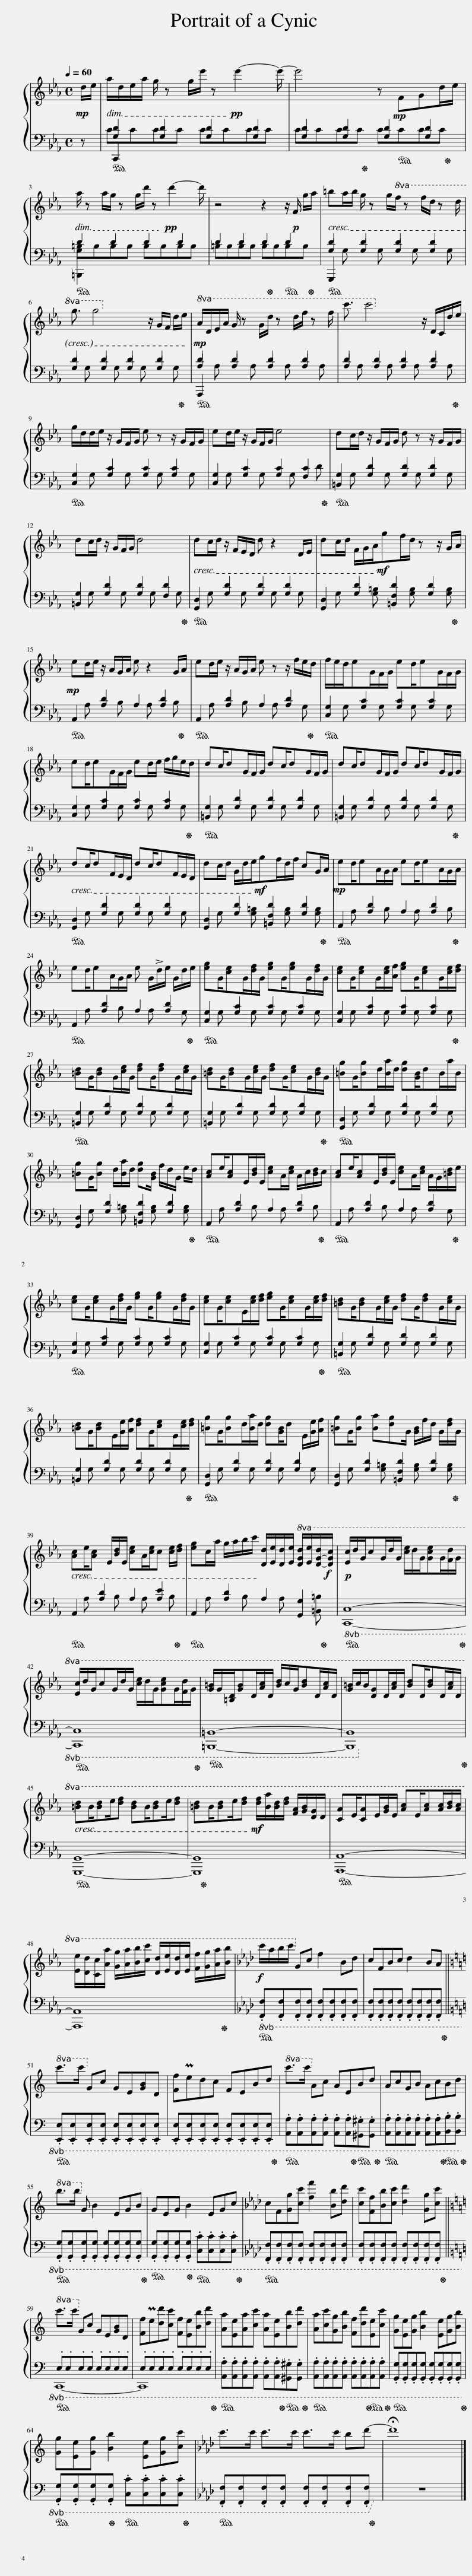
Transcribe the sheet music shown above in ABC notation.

X:1
%%score { 1 | ( 2 3 4 ) }
L:1/8
Q:1/4=60
M:4/4
I:linebreak $
K:Eb
V:1 treble
V:2 bass
V:3 bass
V:4 bass
V:1
!mp! d/e/ | a/d/e/a/ g/ z g/e'/ z!pp! e'2- e'/- | e'4 z!mp! FGd/e/ |$ a/ z a/g/ z g/d'/ z!pp! d'2- d'/ | z4 z2 z/!p! F/ g/a/ | %5
 =ba/b/ g/ z g/!8va(!f'/ z f'/d'/ z d'/ |$ g'3/2 g'4!8va)! z/ G/F/ d/e/ |!mp!!8va(! a/d/e/a/ g/ z g/d'/ z d'/f'/ z f'/ | c''3/2 c''4!8va)! z/ D/C/d/e/ |$ g/d/d/e/ z/ G/F/G/ e z z/ G/F/G/ | %10
 ed/e/ z/ G/F/G/ e4 | dc/d/ z/ G/F/G/ d z z/ G/F/G/ |$ dc/d/ z/ G/F/G/ d4 | dc/d/ z/ F/E/D/ d z2 D/E/ | dc/d/ F/G/A/!mf!gf/d/ z z/ G/A/ |$ %15
!mp! ed/e/ z/ A/G/A/ e z2 G/A/ | ed/e/ z/ A/G/A/ e z z/ f/e/d/ | f/e/d/eG/F/G/ ed/eG/F/G/ |$ ed/eG/F/G/ ed/e/ f/g/e/d/ | dc/dG/F/G/ dc/dG/F/G/ | %20
 dc/dG/F/G/ dc/dG/F/G/ |$ dc/dF/E/D/ dc/dF/E/D/ | dc/d/ G/d/e/!mf!gf/d/f/ cG/A/ |!mp! ed/eA/G/A/ ed/eA/G/A/ |$ ed/eA/G/A/ e G/!>!d/e/ G/d/e/ | %25
 [eg]G/[ce]G/[df]/G/ [eg]G/[eg]G/[df]/G/ | [ce]G/[ce]G/[ce]/[Af]/ [eg]G/[ce]G/[ce]/[df]/ |$ [=Bd]G/[Bd]G/[ce]/G/ [df]G/[df]G/[ce]/G/ | [=Bd]G/[Bd]G/[ce]/G/ [df]G/[ce]G/[Bd]/G/ | [=Bg]G/[Bg]d/[Ba]/d/ [dg][GB]/dB/a/B/ |$ %30
 [=Bg]G/[Bg] d/[Ba]/d/ [dg][GB]/ f/d/G/ e/d/ | [Ac]e/[Ac]E/[Bd]/E/ [ce]A/[ce]/ A/c/[Bd]/c/ | [Ac]e/[Ac]E/[Bd]/E/ [ce]A/[ce]/ A/G/[=Bd]/e/ |$ [ce]G/[ce]G/[df]/G/ [eg]G/[eg]G/[df]/G/ | [ce]G/[ce]E/[ce]/[df]/ [eg]G/[ce]G/[ce]/[df]/ | %35
 [=Bd]G/[Bd]G/[ce]/G/ [df]G/[df]G/[ce]/G/ |$ [=Bd]G/[Bd]E/[Ge]/[Af]/ [df]G/[ce]E/[ce]/[df]/ | [=Bg]G/[Bg]d/[Ba]/d/ [dg][GB]/d E/[Ge]/[Af]/ | [=Bg]G/[Bg] [Ba][dg]G/ [GB]/f/d/ G/[df]/G/ |$ [Ac]e/[Ac] E/[Bd]/E/ [ce]A/[ce]/c [ce]/[df]/ | %40
 [eg]c/a/ g/a/b/c'/ [Dd]/[Ee]/[Dd]/[Ee]/!8va(! [dgd']/[ee']/[d-g-d']/!f![dgc']/ |!p! [ec']/d'/g/c'g/d'/g/ [c'e']/d'/g/[gc'e']g/[fd']/g/ |$ [ec']/d'/g/c'g/d'/g/ [c'e']/d'/g/[gc'e']g/[fd']/g/ | [g=b]/g/[=Bd]/[gb]d/[ac']/d/ [bd']/c'/g/[bd']d/[ac']/d/ | [g=b]/c'/b/[dg]d/[ac']/d/ [bd']d/[bd']d/[ac']/d/ |$ %45
 [=bd']b/[bd']e'/[d'f'] [bd']b/[bd']e'/[d'f'] | [=bd']b/[bd']e'/[d'f']!mf! [d'f']/[ba']/[bd']/[d'f']/ [fa]/[gb]/[dg]/d/ | [ca]e/[ca]e/[gb]/e/ [ac']e/[ac'][ac']/[bd']/[ac']/ |$ [ee']/[dd']/[cc']/[aa']/ [gg']/[aa']/[bb']/[c'c'']/ [dd']/[ee']/[dd']/[ee']/ [ff']/[gg']/[aa']/[bb']/ |[K:Ab]!f! c''/a'/b'/c''/!8va)! Gc f2 Bd | %50
 cFBc d2 BA ||$[K:C]!8va(! c''>c''!8va)! Gc GE[GB]D | [Ff]Pedc FEBd |!8va(! c''>c''!8va)! Ac AEBd | AcGB AcBd |$ %55
!8va(! b'>b'!8va)! G B2 EGB | GEG B2 EGc |[K:Ab] cF[Gg][cc'] [ff']2 [Bb][dd'] | [cc'][Ff][Bb][cc'] [dd']2 [Gg][cc'] ||$[K:C]!8va(! c''>c''!8va)! Gc GE[GB]D | %60
 [Ff]Pe[dd'][cc'] [Ff][Ee][Bb][dd'] | [Aa][Ee][Aa][cc'] [Aa][Ee][Bb][dd'] | [Aa][cc'][Gg][Bb] [Ff][dd'][Ee][cc'] | [Gg][Ee][Gg] [Bb]2 [Ee][Gg][Bb] |$ [Gg][Ee][Gg] [Bb]2 [Ee][Gg][cc'] | %65
[K:Ab] c'>c' c'>c' c'>c' bd'- | !fermata!d'8 |] %67
V:2
 z |!ped! [G,D]2 [G,D]2 [G,D]2 [G,D]2 | [G,D]2 [G,D]2!ped-up! [G,D]2!ped! [G,D]2!ped-up! |$!ped! D2 D2 D2 D2 | D2 D2 D2!ped! D2!ped-up! | %5
!ped! D2 D2 D2!ped-up! D2 |$ D2 D2 D2 D2 |!ped! D2 D2 D2 D2!ped-up! | D2 D2 D2 D2 |$!ped! [C,G,]2 [G,C]2 [G,C]2 [G,C]2!ped-up! | %10
 [C,G,]2 [G,C]2 [G,C]2 [F,C]2 |!ped! [=B,,G,]2 [G,D]2 [G,D]2 [G,D]2!ped-up! |$ [=B,,G,]2 [G,D]2 [G,D]2 [F,D]2 |!ped! [G,,D,]2 [G,D]2 [G,D]2 [G,D]2!ped-up! | [G,,D,]2 [G,D]2 [=B,,F,D]2 [G,D]2 |$ %15
!ped! A,,2 [A,D]2 A,2 [A,D]2!ped-up! |!ped! A,,2 [A,D]2 A,2 [A,D]2!ped-up! |!ped! [C,G,]2 [G,C]2 [G,C]2 [G,C]2!ped-up! |$ [C,G,]2 [G,C]2 [G,C]2 [G,C]2 |!ped! [=B,,G,]2 [G,D]2 [G,D]2 [G,D]2!ped-up! | %20
 [=B,,G,]2 [G,D]2 [G,D]2 [G,D]2 |$!ped! [G,,D,]2 [G,D]2 [G,D]2 [G,D]2!ped-up! | [G,,D,]2 [G,D]2 [=B,,F,D]2 [G,D]2 |!ped! A,,2 [A,D]2 A,2 [A,D]2!ped-up! |$!ped! A,,2 [A,D]2 A,2 [A,D]2!ped-up! | %25
!ped! [C,G,]2 [G,C]2 [G,C]2 [G,C]2!ped-up! | [C,G,]2 [G,C]2 [G,C]2 [G,C]2 |$!ped! [=B,,G,]2 [G,D]2 [G,D]2 [G,D]2!ped-up! | [=B,,G,]2 [G,D]2 [G,D]2 [G,D]2 |!ped! [G,,D,]2 [G,D]2 [G,D]2 [G,D]2!ped-up! |$ %30
 [G,,D,]2 [G,D]2 [=B,,F,D]2 [G,D]2 |!ped! A,,2 [A,D]2 A,2 [A,D]2!ped-up! |!ped! A,,2 [A,D]2 A,2 [A,D]2!ped-up! |$!ped! [C,G,]2 [G,C]2 [G,C]2 [G,C]2!ped-up! | [C,G,]2 [G,C]2 [G,C]2 [G,C]2 | %35
!ped! [=B,,G,]2 [G,D]2 [G,D]2 [G,D]2!ped-up! |$ [=B,,G,]2 [G,D]2 [G,D]2 [G,D]2 |!ped! [G,,D,]2 [G,D]2 [G,D]2 [G,D]2!ped-up! | [G,,D,]2 [G,D]2 [=B,,F,D]2 [G,D]2 |$!ped! A,,2 [A,D]2 A,2 [A,E]2!ped-up! | %40
!ped! A,,2 [A,D]2 A,2 [G,,G,]2!ped-up! |!ped!!8vb(! [C,,,C,,]8-!ped-up! |$!ped! [C,,,C,,]8!ped-up! |!ped! [=B,,,,=B,,,]8-!ped-up! | [B,,,,B,,,]8!8vb)! |$ %45
!ped! [G,,,G,,]8-!ped-up! | [G,,,G,,]8 |!ped! [A,,,A,,]8-!ped-up! |$ [A,,,A,,]8 |[K:Ab]!ped!!8vb(! .[F,,,F,,].[F,,,F,,].[F,,,F,,].[F,,,F,,] .[F,,,F,,].[F,,,F,,].[F,,,F,,].[F,,,F,,]!ped-up! | %50
 .[F,,,F,,].[F,,,F,,].[F,,,F,,].[F,,,F,,] .[F,,,F,,].[F,,,F,,].[F,,,F,,].[F,,,F,,] ||$[K:C]!ped! .[E,,,E,,].[E,,,E,,].[E,,,E,,].[E,,,E,,] .[E,,,E,,].[E,,,E,,].[E,,,E,,].[E,,,E,,]!ped-up! | .[E,,,E,,].[E,,,E,,].[E,,,E,,].[E,,,E,,] .[E,,,E,,].[E,,,E,,].[E,,,E,,].[E,,,E,,] |!ped! .[A,,,A,,].[A,,,A,,].[A,,,A,,].[A,,,A,,] .[A,,,A,,].[A,,,A,,]!ped-up!!ped!.[^G,,,^G,,].[G,,,G,,]!ped-up! |!ped! .[A,,,A,,].[A,,,A,,].[A,,,A,,].[A,,,A,,] .[A,,,A,,].[A,,,A,,]!ped-up!!ped!.[B,,,B,,].[B,,,B,,]!ped-up! |$ %55
!ped! .[G,,,G,,].[G,,,G,,].[G,,,G,,].[G,,,G,,] .[G,,,G,,].[G,,,G,,].[G,,,G,,].[G,,,G,,]!ped-up! |!ped! .[G,,,G,,].[G,,,G,,].[G,,,G,,].[G,,,G,,]!ped-up!!ped! .[C,,C,].[C,,C,].[C,,C,].[C,,C,]!ped-up! |[K:Ab]!ped! .[F,,,F,,].[F,,,F,,].[F,,,F,,].[F,,,F,,] .[F,,,F,,].[F,,,F,,].[F,,,F,,].[F,,,F,,]!ped-up! | .[F,,,F,,].[F,,,F,,].[F,,,F,,].[F,,,F,,] .[F,,,F,,].[F,,,F,,].[F,,,F,,].[F,,,F,,] ||$[K:C]!ped! .E,,.E,,.E,,.E,, .E,,.E,,.E,,.E,,!ped-up! | %60
 .E,,.E,,.E,,.E,, .E,,.E,,.E,,.E,, |!ped! .[A,,,A,,].[A,,,A,,].[A,,,A,,].[A,,,A,,] .[A,,,A,,].[A,,,A,,]!ped-up!!ped!.[^G,,,^G,,].[G,,,G,,]!ped-up! |!ped! .[A,,,A,,].[A,,,A,,].[A,,,A,,].[A,,,A,,] .[A,,,A,,].[A,,,A,,]!ped-up!!ped!.[A,,,A,,].[A,,,A,,]!ped-up! |!ped! .[G,,,G,,].[G,,,G,,].[G,,,G,,].[G,,,G,,] .[G,,,G,,].[G,,,G,,].[G,,,G,,].[G,,,G,,]!ped-up! |$!ped! .[G,,,G,,].[G,,,G,,].[G,,,G,,].[G,,,G,,]!ped-up!!ped! .[C,,C,].[C,,C,].[C,,C,].[C,,C,]!ped-up! | %65
[K:Ab]!ped! .[F,,,F,,].[F,,,F,,].[F,,,F,,].[F,,,F,,] .[F,,,F,,].[F,,,F,,].[F,,,F,,].[F,,,F,,]!ped-up!!8vb)! | z8 |] %67
V:3
 x | CCCC CCCC | CCCC CCCC |$ =B,B,B,B, B,B,B,B, | =B,B,B,B, B,B,B,B, | %5
 G, G, G, G, G, G, G, G, |$ G, G, G, G, G, G, G, G, | A, A, A, A, A, A, A, A, | A, A, A, A, A, A, A, A, |$ x G, x G, x G, x G, | %10
 x G, x G, x G, x D | x G, x G, x G, x G, |$ x G, x G, x G, x G, | x G, x G, x G, x G, | x G, x [G,=B,] x [G,B,] x [G,B,] |$ %15
 x A, x B, x A, x B, | x A, x B, x A, x G, | x G, x G, x G, x G, |$ x G, x G, x G, x G, | x G, x G, x G, x G, | %20
 x G, x G, x G, x G, |$ x G, x G, x G, x G, | x G, x [G,=B,] x [G,B,] x [G,B,] | x A, x B, x A, x B, |$ x A, x B, x A, x G, | %25
 x G, x G, x G, x G, | x G, x G, x G, x G, |$ x G, x G, x G, x G, | x G, x G, x G, x G, | x G, x G, x G, x G, |$ %30
 x G, x [G,=B,] x [G,B,] x [G,B,] | x A, x B, x A, x B, | x A, x B, x A, x G, |$ x G, x G, x G, x G, | x G, x G, x G, x G, | %35
 x G, x G, x G, x G, |$ x G, x G, x G, x G, | x G, x G, x G, x G, | x G, x [G,=B,] x [G,B,] x [G,B,] |$ x A, x B, x A, x B, | %40
 x A, x B, x A, x [=B,,=B,] |!8vb(! x8 |$ x8 | x8 | x8!8vb)! |$ %45
 x8 | x8 | x8 |$ x8 |[K:Ab]!8vb(! x8 | %50
 x8 ||$[K:C] x8 | x8 | x8 | x8 |$ %55
 x8 | x8 |[K:Ab] x8 | x8 ||$[K:C] C,,,8- | %60
 C,,,8 | x8 | x8 | x8 |$ x8 | %65
[K:Ab] x8!8vb)! | x8 |] %67
V:4
 x | C,,2 x6 | x8 |$ [=B,,,G,]2 x6 | x8 | %5
 G,,,2 x6 |$ x8 | A,,,2 x6 | x8 |$ x8 | %10
 x8 | x8 |$ x8 | x8 | x8 |$ %15
 x8 | x8 | x8 |$ x8 | x8 | %20
 x8 |$ x8 | x8 | x8 |$ x8 | %25
 x8 | x8 |$ x8 | x8 | x8 |$ %30
 x8 | x8 | x8 |$ x8 | x8 | %35
 x8 |$ x8 | x8 | x8 |$ x8 | %40
 x8 |!8vb(! x8 |$ x8 | x8 | x8!8vb)! |$ %45
 x8 | x8 | x8 |$ x8 |[K:Ab]!8vb(! x8 | %50
 x8 ||$[K:C] x8 | x8 | x8 | x8 |$ %55
 x8 | x8 |[K:Ab] x8 | x8 ||$[K:C] x8 | %60
 x8 | x8 | x8 | x8 |$ x8 | %65
[K:Ab] x8!8vb)! | x8 |] %67
